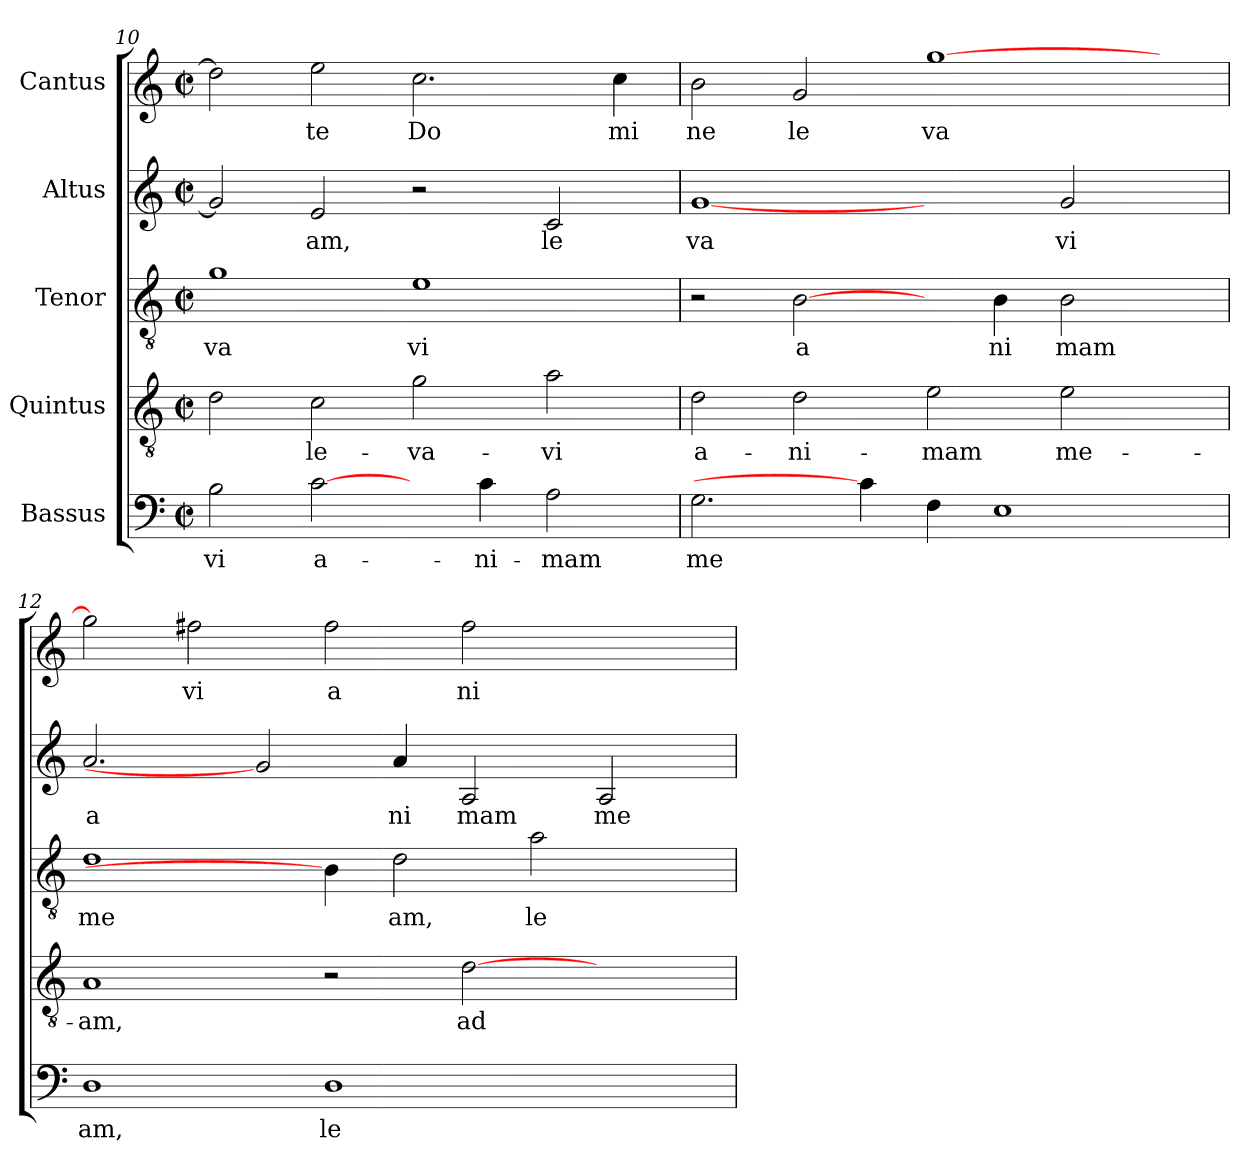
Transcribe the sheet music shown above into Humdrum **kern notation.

**kern	**text	**kern	**text	**kern	**text	**kern	**text	**kern	**text
*part5	*part5	*part4	*part4	*part3	*part3	*part2	*part2	*part1	*part1
*staff5	*staff5	*staff4	*staff4	*staff3	*staff3	*staff2	*staff2	*staff1	*staff1
*I"Bassus	*	*I"Quintus	*	*I"Tenor	*	*I"Altus	*	*I"Cantus	*
*clefF4	*	*clefGv2	*	*clefGv2	*	*clefG2	*	*clefG2	*
*k[]	*	*k[]	*	*k[]	*	*k[]	*	*k[]	*
*C:	*	*C:	*	*C:	*	*C:	*	*C:	*
*M2/2	*	*M2/2	*	*M2/2	*	*M2/2	*	*M2/2	*
*met(c|)	*	*met(c|)	*	*met(c|)	*	*met(c|)	*	*met(c|)	*
=10	=10	=10	=10	=10	=10	=10	=10	=10	=10
!	!LO:LY:b:cj	!	!LO:LY:b:cj	!	!LO:LY:b:cj	!	!LO:LY:b:cj	!	!LO:LY:b:cj
2B\	-vi	2d\	.	1g	va	2g/]	.	2dd\]	.
!	!LO:LY:b:cj	!	!LO:LY:b:cj	!	!	!	!LO:LY:b:cj	!	!LO:LY:b:cj
[2c\	a-	2c\	le-	.	.	2e/	am,	2ee\	te
!	!	!	!LO:LY:b:cj	!	!LO:LY:b:cj	!	!	!	!LO:LY:b:cj
4ryy	.	2g\	-va-	1e	vi	2r	.	2.cc\	Do
!	!LO:LY:b:cj	!	!	!	!	!	!	!	!
4c\	-ni-	.	.	.	.	.	.	.	.
!	!LO:LY:b:cj	!	!LO:LY:b:cj	!	!	!	!LO:LY:b:cj	!	!
2A\	-mam	2a\	-vi	.	.	2c/	le	.	.
!	!	!	!	!	!	!	!	!	!LO:LY:b:cj
.	.	.	.	.	.	.	.	4cc\	mi
!!LO:PB:g=z
=11	=11	=11	=11	=11	=11	=11	=11	=11	=11
!	!LO:LY:b:cj	!	!LO:LY:b:cj	!	!	!	!LO:LY:b:cj	!	!LO:LY:b:cj
2.G\	me	2d\	a-	2r	.	[1g	va	2b\	ne
!	!	!	!LO:LY:b:cj	!	!LO:LY:b:cj	!	!	!	!LO:LY:b:cj
.	.	2d\	-ni-	[2B\	a	.	.	2g/	le
4c\]	.	.	.	.	.	.	.	.	.
!	!LO:LY:b:cj	!	!LO:LY:b:cj	!	!	!	!	!	!LO:LY:b:cj
4F\	.	2e\	-mam	4ryy	.	2ryy	.	[>1gg	va
!	!LO:LY:b:cj	!	!	!	!LO:LY:b:cj	!	!	!	!
1E	.	.	.	4B\	ni	.	.	.	.
!	!	!	!LO:LY:b:cj	!	!LO:LY:b:cj	!	!LO:LY:b:cj	!	!
.	.	2e\	me-	2B\	mam	2g/	vi	.	.
.	.	4ryy	.	4ryy	.	4ryy	.	4ryy	.
=12	=12	=12	=12	=12	=12	=12	=12	=12	=12
!	!LO:LY:b:cj	!	!LO:LY:b:cj	!	!LO:LY:b:cj	!	!LO:LY:b:cj	!	!LO:LY:b:cj
1D	am,	1A	-am,	1d	me	2.a/	a	2gg\]	.
!	!	!	!	!	!	!	!	!	!LO:LY:b:cj
.	.	.	.	.	.	.	.	2ff#X\	vi
.	.	.	.	.	.	2g]	.	.	.
!	!LO:LY:b:cj	!	!	!	!	!	!	!	!LO:LY:b:cj
1D	le	2r	.	4B\]	.	.	.	2ff#\	a
!	!	!	!	!	!LO:LY:b:cj	!	!LO:LY:b:cj	!	!
.	.	.	.	2d\	am,	4a/	ni	.	.
!	!	!	!LO:LY:b:cj	!	!	!	!LO:LY:b:cj	!	!LO:LY:b:cj
.	.	[>2d\	ad	.	.	2A/	mam	2ff#\	ni
!	!	!	!	!	!LO:LY:b:cj	!	!	!	!
.	.	.	.	2a\	le	.	.	.	.
!	!	!	!	!	!	!	!LO:LY:b:cj	!	!
2ryy	.	2ryy	.	.	.	2A/	me	2ryy	.
.	.	.	.	4ryy	.	.	.	.	.
=	=	=	=	=	=	=	=	=	=
*-	*-	*-	*-	*-	*-	*-	*-	*-	*-
